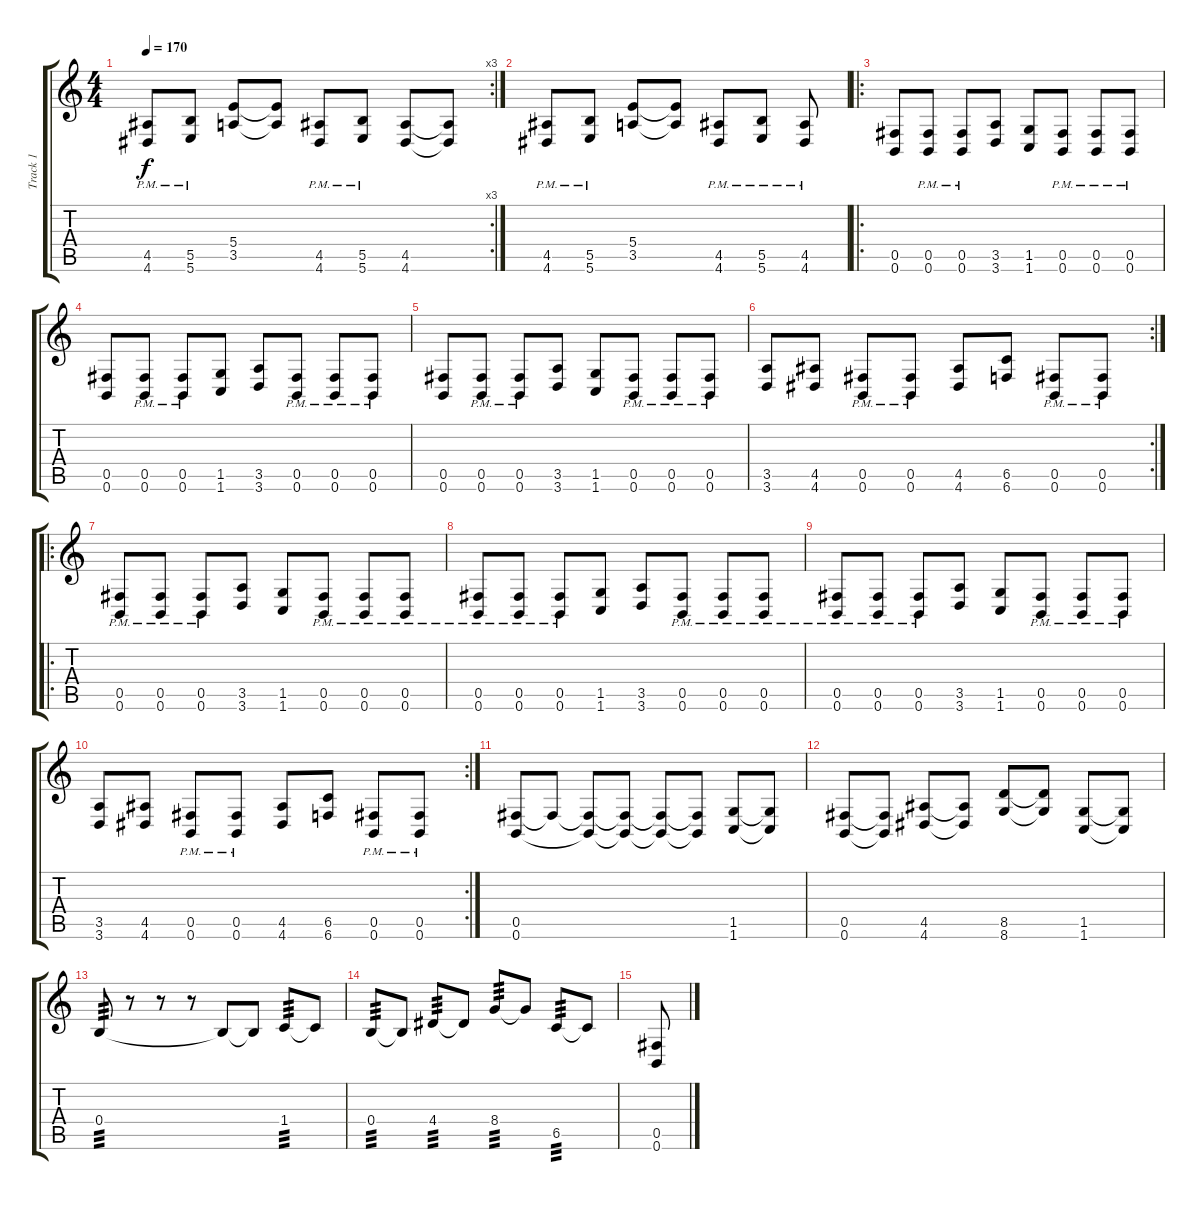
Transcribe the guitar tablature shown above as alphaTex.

\track ("Track 1" "Track 1") {instrument distortionguitar}
\staff {score tabs}
\tuning (Db4 Ab3 E3 B2 Gb2 B1) {hide}
\rc 3
\ts (4 4)
\tempo 170
\clef g2
\ks c
(4.5{pm} 4.6{pm}).8{dy f} (5.5{pm} 5.6{pm}).8 (5.4 3.5).8 (5.4{t} 3.5{t}).8 (4.5{pm} 4.6{pm}).8 (5.5{pm} 5.6{pm}).8 (4.5 4.6).8 (4.5{t} 4.6{t}).8 |
(4.5{pm} 4.6{pm}).8 (5.5{pm} 5.6{pm}).8 (5.4 3.5).8 (5.4{t} 3.5{t}).8 (4.5{pm} 4.6{pm}).8 (5.5{pm} 5.6{pm}).8 (4.5{pm} 4.6{pm}).8 |
\ro
(0.5 0.6).8 (0.5{pm} 0.6{pm}).8 (0.5{pm} 0.6{pm}).8 (3.5 3.6).8 (1.5 1.6).8 (0.5{pm} 0.6{pm}).8 (0.5{pm} 0.6{pm}).8 (0.5{pm} 0.6{pm}).8 |
(0.5 0.6).8 (0.5{pm} 0.6{pm}).8 (0.5{pm} 0.6{pm}).8 (1.5 1.6).8 (3.5 3.6).8 (0.5{pm} 0.6{pm}).8 (0.5{pm} 0.6{pm}).8 (0.5{pm} 0.6{pm}).8 |
(0.5 0.6).8 (0.5{pm} 0.6{pm}).8 (0.5{pm} 0.6{pm}).8 (3.5 3.6).8 (1.5 1.6).8 (0.5{pm} 0.6{pm}).8 (0.5{pm} 0.6{pm}).8 (0.5{pm} 0.6{pm}).8 |
\rc 2
(3.5 3.6).8 (4.5 4.6).8 (0.5{pm} 0.6{pm}).8 (0.5{pm} 0.6{pm}).8 (4.5 4.6).8 (6.5 6.6).8 (0.5{pm} 0.6{pm}).8 (0.5{pm} 0.6{pm}).8 |
\ro
(0.5{pm} 0.6{pm}).8 (0.5{pm} 0.6{pm}).8 (0.5{pm} 0.6{pm}).8 (3.5 3.6).8 (1.5 1.6).8 (0.5{pm} 0.6{pm}).8 (0.5{pm} 0.6{pm}).8 (0.5{pm} 0.6{pm}).8 |
(0.5{pm} 0.6{pm}).8 (0.5{pm} 0.6{pm}).8 (0.5{pm} 0.6{pm}).8 (1.5 1.6).8 (3.5 3.6).8 (0.5{pm} 0.6{pm}).8 (0.5{pm} 0.6{pm}).8 (0.5{pm} 0.6{pm}).8 |
(0.5{pm} 0.6{pm}).8 (0.5{pm} 0.6{pm}).8 (0.5{pm} 0.6{pm}).8 (3.5 3.6).8 (1.5 1.6).8 (0.5{pm} 0.6{pm}).8 (0.5{pm} 0.6{pm}).8 (0.5{pm} 0.6{pm}).8 |
\rc 2
(3.5 3.6).8 (4.5 4.6).8 (0.5{pm} 0.6{pm}).8 (0.5{pm} 0.6{pm}).8 (4.5 4.6).8 (6.5 6.6).8 (0.5{pm} 0.6{pm}).8 (0.5{pm} 0.6{pm}).8 |
(0.5 0.6).8 0.5{t}.8 (0.5{t} 0.6{t}).8 (0.5{t} 0.6{t}).8 (0.5{t} 0.6{t}).8 (0.5{t} 0.6{t}).8 (1.5 1.6).8 (1.5{t} 1.6{t}).8 |
(0.5 0.6).8 (0.5{t} 0.6{t}).8 (4.5 4.6).8 (4.5{t} 4.6{t}).8 (8.5 8.6).8 (8.5{t} 8.6{t}).8 (1.5 1.6).8 (1.5{t} 1.6{t}).8 |
0.4.8{tp 3} r.8 r.8 r.8 0.4{t}.8 0.4{t}.8 1.4.8{tp 3} 1.4{t}.8 |
0.4.8{tp 3} 0.4{t}.8 4.4.8{tp 3} 4.4{t}.8 8.4.8{tp 3} 8.4{t}.8 6.5.8{tp 3} 6.5{t}.8 |
(0.5 0.6).8
